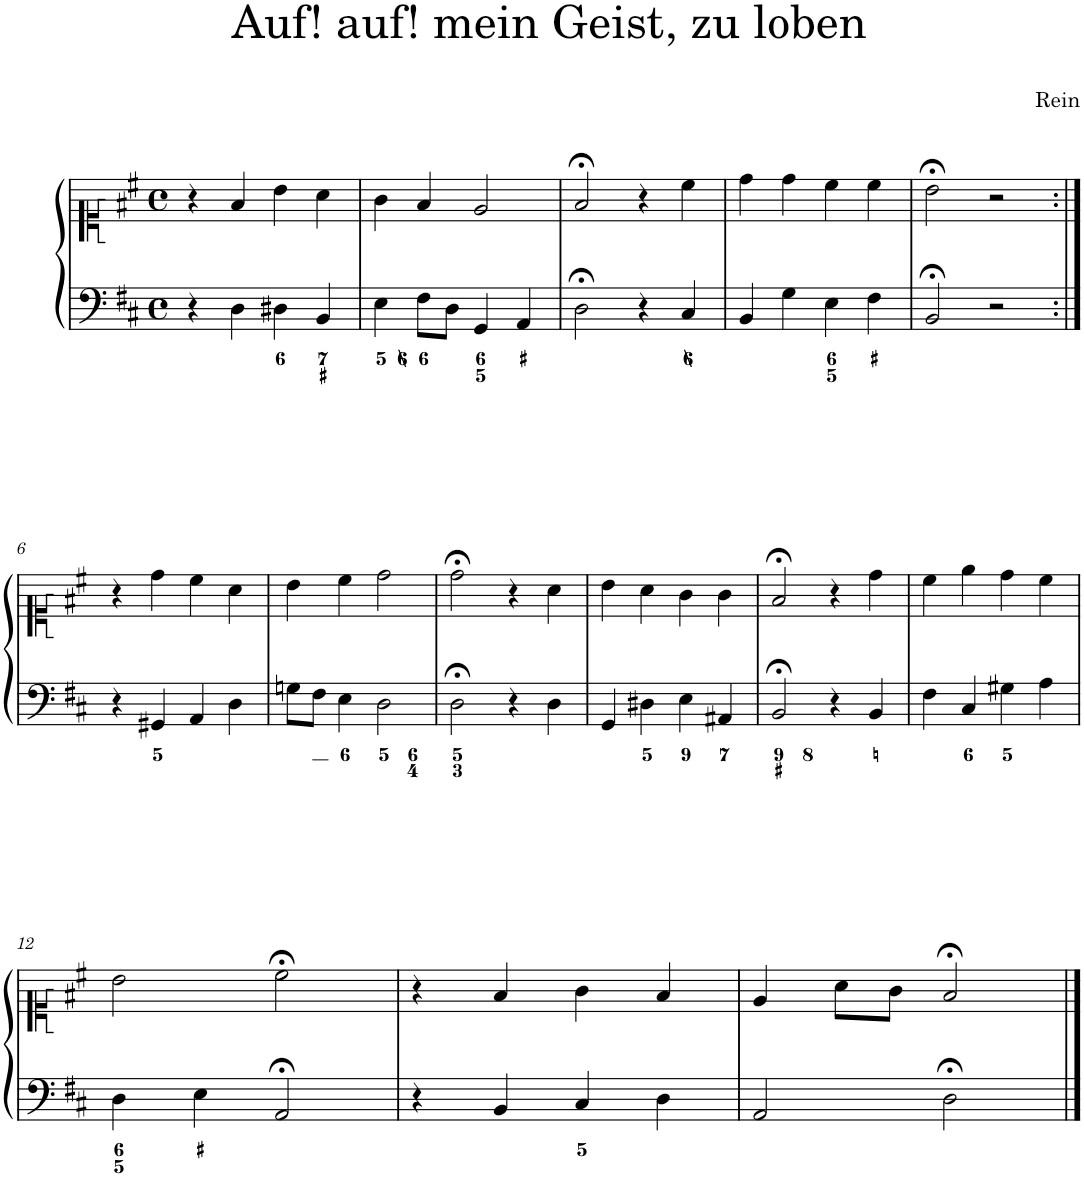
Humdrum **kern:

**kern	**kern
*part1	*part1
*staff2	*staff1
*I"Piano	*
*I'Pno.	*
*clefF4	*clefC1
*k[f#c#]	*k[f#c#]
*M4/4	*M4/4
*met(c)	*met(c)
=1	=1
4r	4r
4D\	4f#/
4D#X\	4b\
4BB/	4a\
=2	=2
4E\	4g\
8F#\L	4f#/
8D\J	.
4GG/	2e/
4AA/	.
=3	=3
2D;<\	2f#;</
4r	4r
4C#/	4cc#\
=4	=4
4BB/	4dd\
4G\	4dd\
4E\	4cc#\
4F#\	4cc#\
=5	=5
2BB;</	2b;<\
2r	2r
!!LO:LB:g=z
=6:|!	=6:|!
4r	4r
4GG#X/	4dd\
4AA/	4cc#\
4D\	4a\
=7	=7
8Gn\L	4b\
8F#\J	.
4E\	4cc#\
2D\	2dd\
=8	=8
2D;<\	2dd;<\
4r	4r
4D\	4a\
=9	=9
4GG/	4b\
4D#X\	4a\
4E\	4g\
4AA#X/	4g\
=10	=10
2BB;</	2f#;</
4r	4r
4BB/	4dd\
=11	=11
4F#\	4cc#\
4C#/	4ee\
4G#X\	4dd\
4A\	4cc#\
!!LO:LB:g=z
=12	=12
4D\	2b\
4E\	.
2AA;</	2cc#;<\
=13	=13
4r	4r
4BB/	4f#/
4C#/	4g\
4D\	4f#/
=14	=14
2AA/	4e/
.	8a\L
.	8g\J
2D;<\	2f#;</
==	==
*-	*-
